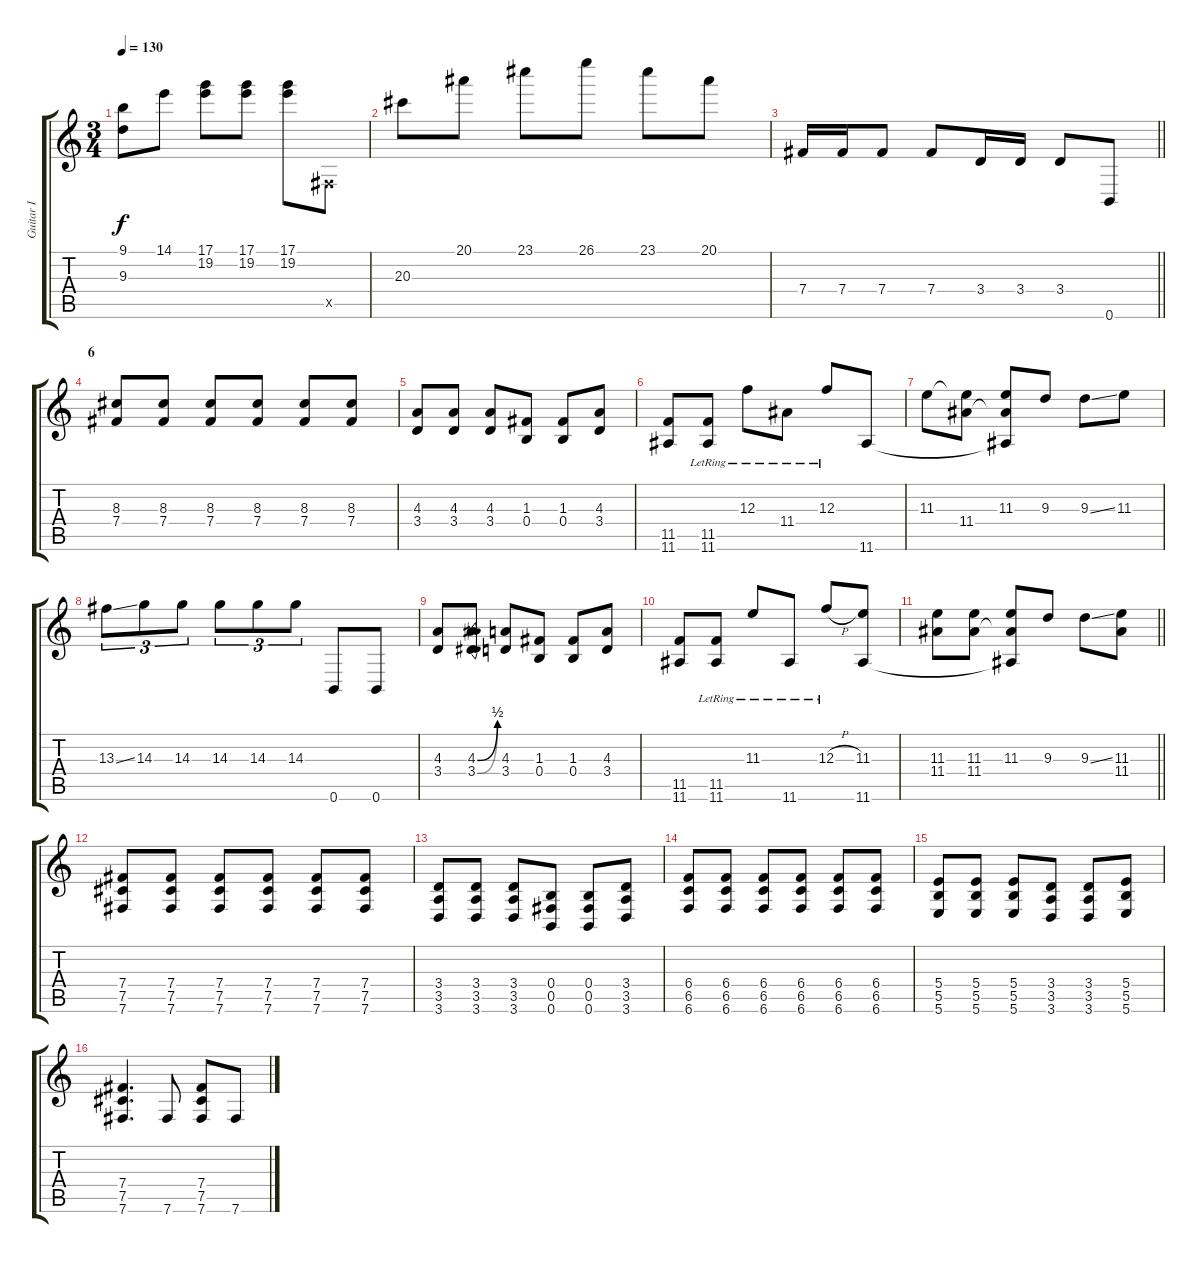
\track ("Guitar I" "Guitar I") {instrument overdrivenguitar}
\staff {score tabs}
\tuning (D4 A3 F3 B2 Gb2 B1) {hide}
\ts (3 4)
\tempo 130
\clef g2
\ks c
(9.1 9.3).8{dy f} 14.1.8 (17.1 19.2).8 (17.1 19.2).8 (17.1 19.2).8 0.5{x}.8 |
20.3.8 20.1.8 23.1.8 26.1.8 23.1.8 20.1.8 |
\barLineRight lightlight
7.4.16 7.4.16 7.4.8 7.4.8 3.4.16 3.4.16 3.4.8 0.6.8 |
\section ("" "6")
(8.3 7.4).8 (8.3 7.4).8 (8.3 7.4).8 (8.3 7.4).8 (8.3 7.4).8 (8.3 7.4).8 |
(4.3 3.4).8 (4.3 3.4).8 (4.3 3.4).8 (1.3 0.4).8 (1.3 0.4).8 (4.3 3.4).8 |
(11.5 11.6).8 (11.5{lr} 11.6{lr}).8 12.3{lr}.8 11.4{lr}.8 12.3{lr}.8 11.6.8 |
11.3.8 (11.3{t} 11.4).8 (11.3 11.4{t} 11.6{t}).8 9.3.8 9.3{ss}.8 11.3.8 |
13.3{ss}.8{tu (3 2)} 14.3.8{tu (3 2)} 14.3.8{tu (3 2)} 14.3.8{tu (3 2)} 14.3.8{tu (3 2)} 14.3.8{tu (3 2)} 0.6.8 0.6.8 |
(4.3 3.4).8 (4.3{be (bend 0 0 60 2)} 3.4{be (bend 0 0 60 2)}).8 (4.3 3.4).8 (1.3 0.4).8 (1.3 0.4).8 (4.3 3.4).8 |
(11.5 11.6).8 (11.5{lr} 11.6{lr}).8 11.3{lr}.8 11.6{lr}.8 12.3{h lr}.8 (11.3 11.6).8 |
\barLineRight lightlight
(11.3 11.4).8 (11.3 11.4).8 (11.3 11.4{t} 11.6{t}).8 9.3.8 9.3{ss}.8 (11.3 11.4).8 |
\section ("" "")
(7.4 7.5 7.6).8 (7.4 7.5 7.6).8 (7.4 7.5 7.6).8 (7.4 7.5 7.6).8 (7.4 7.5 7.6).8 (7.4 7.5 7.6).8 |
(3.4 3.5 3.6).8 (3.4 3.5 3.6).8 (3.4 3.5 3.6).8 (0.4 0.5 0.6).8 (0.4 0.5 0.6).8 (3.4 3.5 3.6).8 |
(6.4 6.5 6.6).8 (6.4 6.5 6.6).8 (6.4 6.5 6.6).8 (6.4 6.5 6.6).8 (6.4 6.5 6.6).8 (6.4 6.5 6.6).8 |
(5.4 5.5 5.6).8 (5.4 5.5 5.6).8 (5.4 5.5 5.6).8 (3.4 3.5 3.6).8 (3.4 3.5 3.6).8 (5.4 5.5 5.6).8 |
(7.4 7.5 7.6).4{d} 7.6.8 (7.4 7.5 7.6).8 7.6.8
